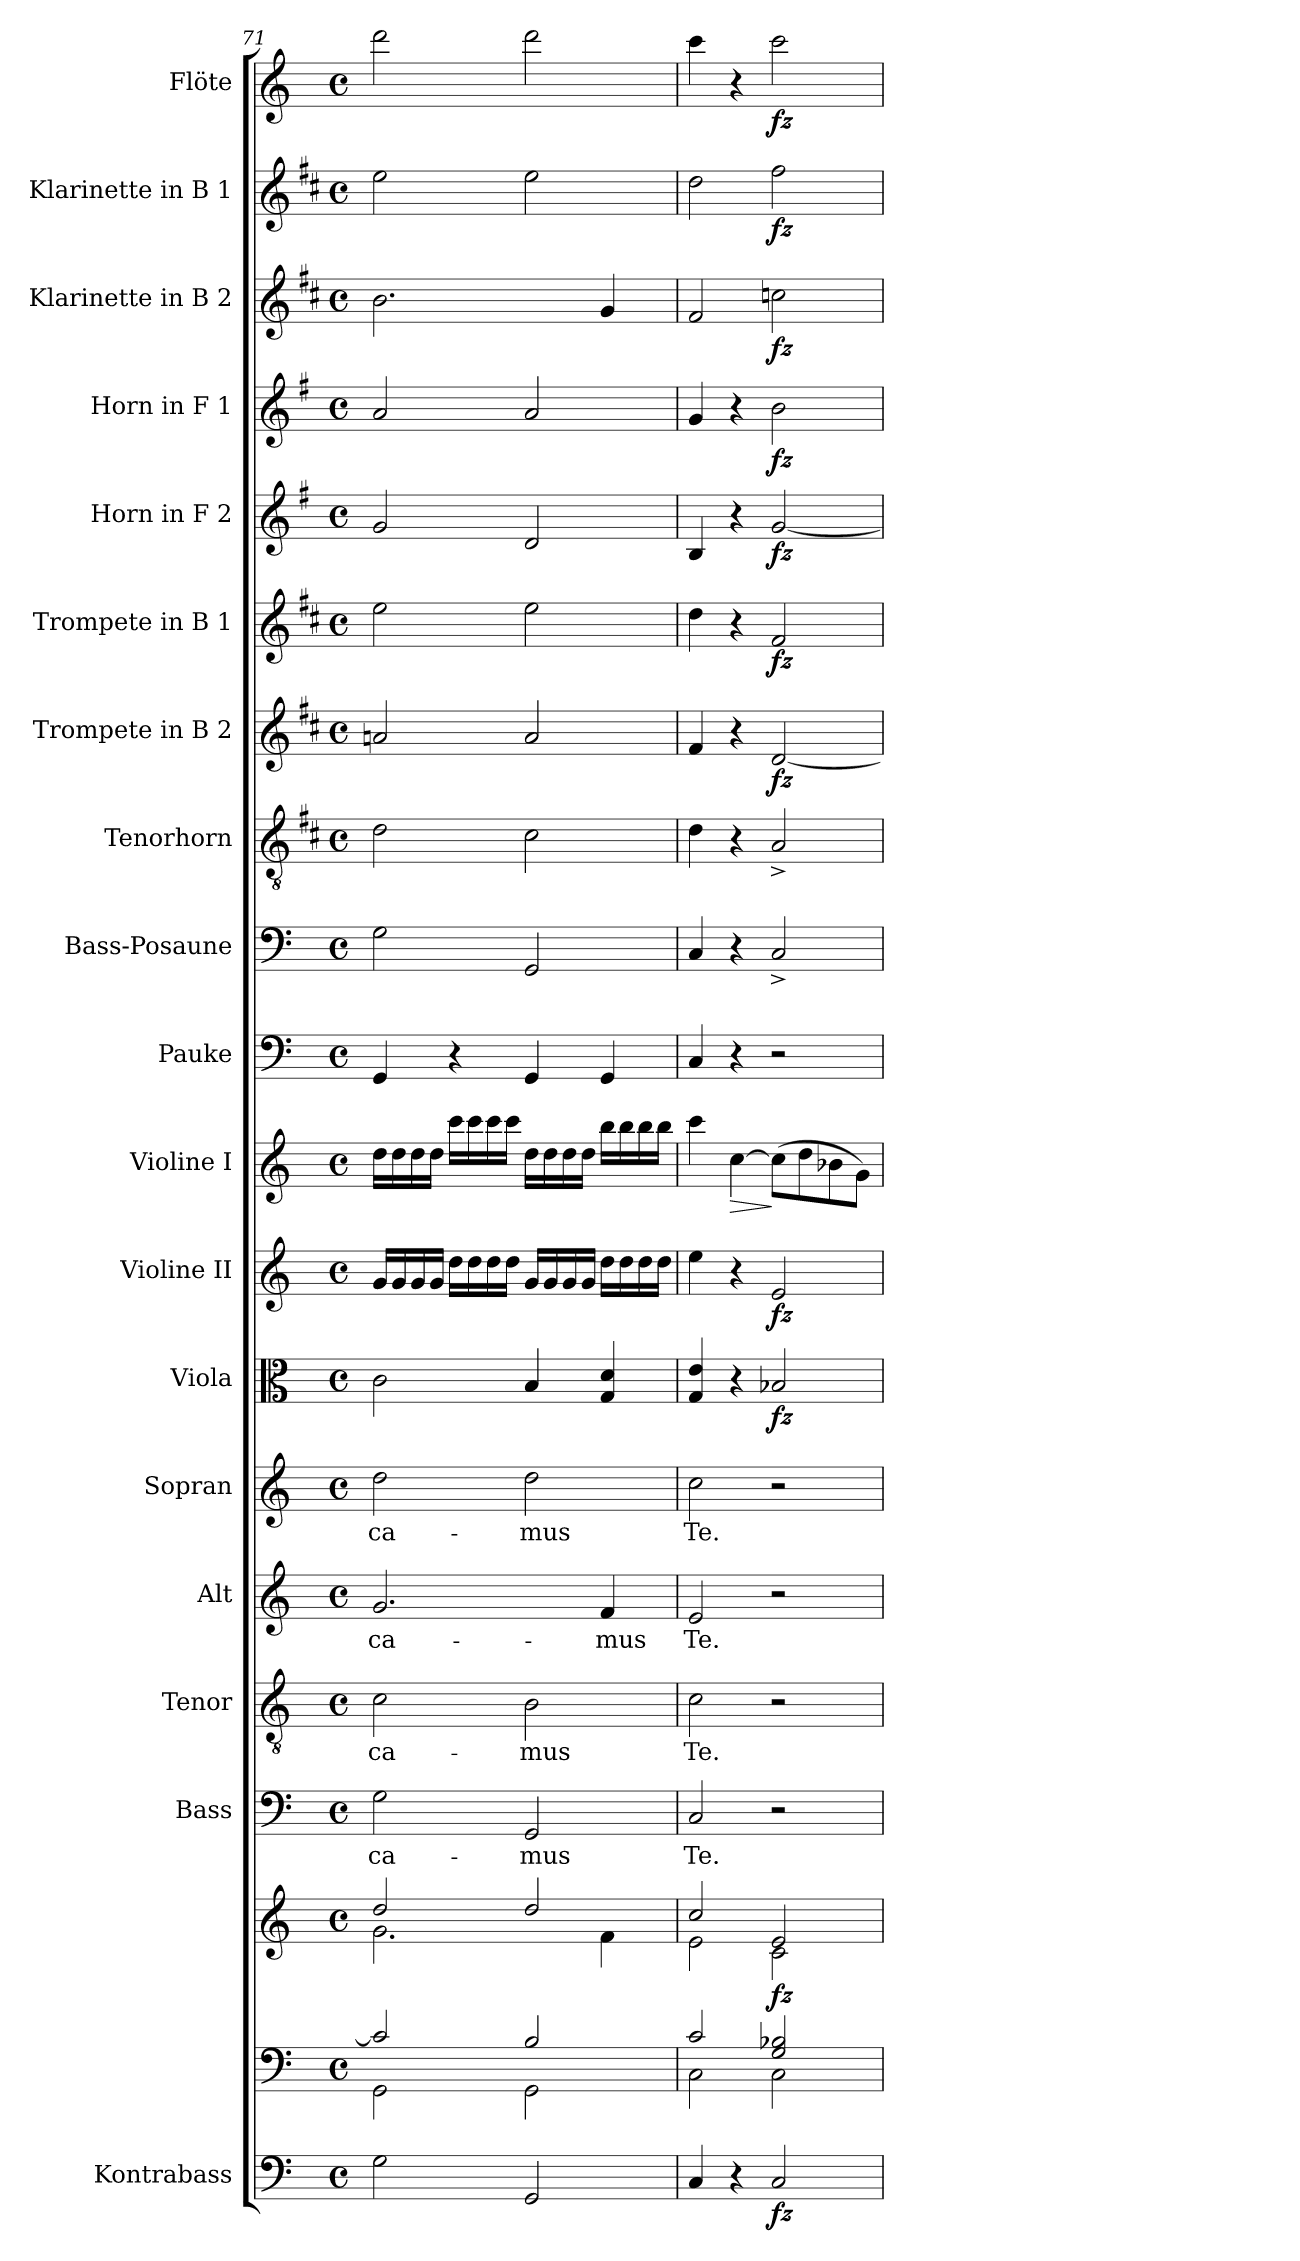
**kern	**dynam	**kern	**kern	**dynam	**kern	**text	**kern	**text	**kern	**text	**kern	**text	**kern	**dynam	**kern	**dynam	**kern	**dynam	**kern	**kern	**kern	**kern	**dynam	**kern	**dynam	**kern	**dynam	**kern	**dynam	**kern	**dynam	**kern	**dynam	**kern	**dynam
*part19	*part19	*part18	*part18	*part18	*part17	*part17	*part16	*part16	*part15	*part15	*part14	*part14	*part13	*part13	*part12	*part12	*part11	*part11	*part10	*part9	*part8	*part7	*part7	*part6	*part6	*part5	*part5	*part4	*part4	*part3	*part3	*part2	*part2	*part1	*part1
*staff20	*staff20	*staff19	*staff18	*staff18/19	*staff17	*staff17	*staff16	*staff16	*staff15	*staff15	*staff14	*staff14	*staff13	*staff13	*staff12	*staff12	*staff11	*staff11	*staff10	*staff9	*staff8	*staff7	*staff7	*staff6	*staff6	*staff5	*staff5	*staff4	*staff4	*staff3	*staff3	*staff2	*staff2	*staff1	*staff1
*I"Kontrabass	*	*	*	*	*I"Bass	*	*I"Tenor	*	*I"Alt	*	*I"Sopran	*	*I"Viola	*	*I"Violine II	*	*I"Violine I	*	*I"Pauke	*I"Bass-Posaune	*I"Tenorhorn	*I"Trompete in B 2	*	*I"Trompete in B 1	*	*I"Horn in F 2	*	*I"Horn in F 1	*	*I"Klarinette in B 2	*	*I"Klarinette in B 1	*	*I"Flöte	*
*I'Kb.	*	*	*	*	*I'B	*	*I'T	*	*I'A	*	*I'S	*	*I'Vla.	*	*I'Vl. II	*	*I'Vl. I	*	*I'Pk.	*I'B. Pos.	*I'T	*	*	*	*	*I'Hrn. 2	*	*I'Hrn. 1	*	*	*	*	*	*I'Fl.	*
*clefF4	*	*clefF4	*clefG2	*	*clefF4	*	*clefGv2	*	*clefG2	*	*clefG2	*	*clefC3	*	*clefG2	*	*clefG2	*	*clefF4	*clefF4	*clefGv2	*clefG2	*	*clefG2	*	*clefG2	*	*clefG2	*	*clefG2	*	*clefG2	*	*clefG2	*
*ITrd7c12	*	*	*	*	*	*	*	*	*	*	*	*	*	*	*	*	*	*	*	*	*ITrd1c2	*ITrd1c2	*	*ITrd1c2	*	*ITrd4c7	*	*ITrd4c7	*	*ITrd1c2	*	*ITrd1c2	*	*	*
*k[]	*	*k[]	*k[]	*	*k[]	*	*k[]	*	*k[]	*	*k[]	*	*k[]	*	*k[]	*	*k[]	*	*k[]	*k[]	*k[]	*k[]	*	*k[]	*	*k[]	*	*k[]	*	*k[]	*	*k[]	*	*k[]	*
*C:	*	*C:	*C:	*	*C:	*	*C:	*	*C:	*	*C:	*	*C:	*	*C:	*	*C:	*	*C:	*C:	*C:	*C:	*	*C:	*	*C:	*	*C:	*	*C:	*	*C:	*	*C:	*
*M4/4	*	*M4/4	*M4/4	*	*M4/4	*	*M4/4	*	*M4/4	*	*M4/4	*	*M4/4	*	*M4/4	*	*M4/4	*	*M4/4	*M4/4	*M4/4	*M4/4	*	*M4/4	*	*M4/4	*	*M4/4	*	*M4/4	*	*M4/4	*	*M4/4	*
*met(c)	*	*met(c)	*met(c)	*	*met(c)	*	*met(c)	*	*met(c)	*	*met(c)	*	*met(c)	*	*met(c)	*	*met(c)	*	*met(c)	*met(c)	*met(c)	*met(c)	*	*met(c)	*	*met(c)	*	*met(c)	*	*met(c)	*	*met(c)	*	*met(c)	*
=71	=71	=71	=71	=71	=71	=71	=71	=71	=71	=71	=71	=71	=71	=71	=71	=71	=71	=71	=71	=71	=71	=71	=71	=71	=71	=71	=71	=71	=71	=71	=71	=71	=71	=71	=71
*	*	*^	*^	*	*	*	*	*	*	*	*	*	*	*	*	*	*	*	*	*	*	*	*	*	*	*	*	*	*	*	*	*	*	*	*
!	!	!	!	!	!	!	!	!LO:LY:b	!	!LO:LY:b	!	!LO:LY:b	!	!LO:LY:b	!	!	!	!	!	!	!	!	!	!	!	!	!	!	!	!	!	!	!	!	!	!	!
2GG\	.	2c/]	2GG\	2dd/	2.g\	.	2G\	-ca-	2c\	-ca-	2.g/	-ca-	2dd\	-ca-	2c\	.	16g/LL	.	16dd\LL	.	4GG/	2G\	2c\	2gn/	.	2dd\	.	2c/	.	2d/	.	2.a\	.	2dd\	.	2ddd\	.
.	.	.	.	.	.	.	.	.	.	.	.	.	.	.	.	.	16g/	.	16dd\	.	.	.	.	.	.	.	.	.	.	.	.	.	.	.	.	.	.
.	.	.	.	.	.	.	.	.	.	.	.	.	.	.	.	.	16g/	.	16dd\	.	.	.	.	.	.	.	.	.	.	.	.	.	.	.	.	.	.
.	.	.	.	.	.	.	.	.	.	.	.	.	.	.	.	.	16g/JJ	.	16dd\JJ	.	.	.	.	.	.	.	.	.	.	.	.	.	.	.	.	.	.
.	.	.	.	.	.	.	.	.	.	.	.	.	.	.	.	.	16dd\LL	.	16ccc\LL	.	4r	.	.	.	.	.	.	.	.	.	.	.	.	.	.	.	.
.	.	.	.	.	.	.	.	.	.	.	.	.	.	.	.	.	16dd\	.	16ccc\	.	.	.	.	.	.	.	.	.	.	.	.	.	.	.	.	.	.
.	.	.	.	.	.	.	.	.	.	.	.	.	.	.	.	.	16dd\	.	16ccc\	.	.	.	.	.	.	.	.	.	.	.	.	.	.	.	.	.	.
.	.	.	.	.	.	.	.	.	.	.	.	.	.	.	.	.	16dd\JJ	.	16ccc\JJ	.	.	.	.	.	.	.	.	.	.	.	.	.	.	.	.	.	.
!	!	!	!	!	!	!	!	!LO:LY:b	!	!LO:LY:b	!	!	!	!LO:LY:b	!	!	!	!	!	!	!	!	!	!	!	!	!	!	!	!	!	!	!	!	!	!	!
2GGG/	.	2B/	2GG\	2dd/	.	.	2GG/	-mus	2B\	-mus	.	.	2dd\	-mus	4B/	.	16g/LL	.	16dd\LL	.	4GG/	2GG/	2B\	2g/	.	2dd\	.	2G/	.	2d/	.	.	.	2dd\	.	2ddd\	.
.	.	.	.	.	.	.	.	.	.	.	.	.	.	.	.	.	16g/	.	16dd\	.	.	.	.	.	.	.	.	.	.	.	.	.	.	.	.	.	.
.	.	.	.	.	.	.	.	.	.	.	.	.	.	.	.	.	16g/	.	16dd\	.	.	.	.	.	.	.	.	.	.	.	.	.	.	.	.	.	.
.	.	.	.	.	.	.	.	.	.	.	.	.	.	.	.	.	16g/JJ	.	16dd\JJ	.	.	.	.	.	.	.	.	.	.	.	.	.	.	.	.	.	.
!	!	!	!	!	!	!	!	!	!	!	!	!LO:LY:b	!	!	!	!	!	!	!	!	!	!	!	!	!	!	!	!	!	!	!	!	!	!	!	!	!
.	.	.	.	.	4f\	.	.	.	.	.	4f/	-mus	.	.	4G/ 4d/	.	16dd\LL	.	16bb\LL	.	4GG/	.	.	.	.	.	.	.	.	.	.	4f/	.	.	.	.	.
.	.	.	.	.	.	.	.	.	.	.	.	.	.	.	.	.	16dd\	.	16bb\	.	.	.	.	.	.	.	.	.	.	.	.	.	.	.	.	.	.
.	.	.	.	.	.	.	.	.	.	.	.	.	.	.	.	.	16dd\	.	16bb\	.	.	.	.	.	.	.	.	.	.	.	.	.	.	.	.	.	.
.	.	.	.	.	.	.	.	.	.	.	.	.	.	.	.	.	16dd\JJ	.	16bb\JJ	.	.	.	.	.	.	.	.	.	.	.	.	.	.	.	.	.	.
=72	=72	=72	=72	=72	=72	=72	=72	=72	=72	=72	=72	=72	=72	=72	=72	=72	=72	=72	=72	=72	=72	=72	=72	=72	=72	=72	=72	=72	=72	=72	=72	=72	=72	=72	=72	=72	=72
!	!	!	!	!	!	!	!	!LO:LY:b	!	!LO:LY:b	!	!LO:LY:b	!	!LO:LY:b	!	!	!	!	!	!	!	!	!	!	!	!	!	!	!	!	!	!	!	!	!	!	!
4CC/	.	2c/	2C\	2cc/	2e\	.	2C/	Te.	2c\	Te.	2e/	Te.	2cc\	Te.	4G/ 4e/	.	4ee\	.	4ccc\	.	4C/	4C/	4c\	4e/	.	4cc\	.	4E/	.	4c/	.	2e/	.	2cc\	.	4ccc\	.
!	!	!	!	!	!	!	!	!	!	!	!	!	!	!	!	!	!	!	!	!LO:HP:b	!	!	!	!	!	!	!	!	!	!	!	!	!	!	!	!	!
4r	.	.	.	.	.	.	.	.	.	.	.	.	.	.	4r	.	4r	.	[4cc\	>	4r	4r	4r	4r	.	4r	.	4r	.	4r	.	.	.	.	.	4r	.
!	!LO:DY:b	!	!	!	!	!LO:DY:b	!	!	!	!	!	!	!	!	!	!LO:DY:b	!	!LO:DY:b	!	!	!	!	!	!	!LO:DY:b	!	!LO:DY:b	!	!LO:DY:b	!	!LO:DY:b	!	!LO:DY:b	!	!LO:DY:b	!	!LO:DY:b
2CC/	fz	2G/ 2B-X/	2C\	2e/	2c\	fz	2r	.	2r	.	2r	.	2r	.	2B-X/	fz	2e/	fz	(>8cc\L]	]	2r	2C^</	2G^</	[2c/	fz	2e/	fz	[2c/	fz	2e\	fz	2b-X\	fz	2ee\	fz	2ccc\	fz
.	.	.	.	.	.	.	.	.	.	.	.	.	.	.	.	.	.	.	8dd\	.	.	.	.	.	.	.	.	.	.	.	.	.	.	.	.	.	.
.	.	.	.	.	.	.	.	.	.	.	.	.	.	.	.	.	.	.	8b-X\	.	.	.	.	.	.	.	.	.	.	.	.	.	.	.	.	.	.
.	.	.	.	.	.	.	.	.	.	.	.	.	.	.	.	.	.	.	8g\J)	.	.	.	.	.	.	.	.	.	.	.	.	.	.	.	.	.	.
*	*	*v	*v	*	*	*	*	*	*	*	*	*	*	*	*	*	*	*	*	*	*	*	*	*	*	*	*	*	*	*	*	*	*	*	*	*	*
*	*	*	*v	*v	*	*	*	*	*	*	*	*	*	*	*	*	*	*	*	*	*	*	*	*	*	*	*	*	*	*	*	*	*	*	*	*
=	=	=	=	=	=	=	=	=	=	=	=	=	=	=	=	=	=	=	=	=	=	=	=	=	=	=	=	=	=	=	=	=	=	=	=
*-	*-	*-	*-	*-	*-	*-	*-	*-	*-	*-	*-	*-	*-	*-	*-	*-	*-	*-	*-	*-	*-	*-	*-	*-	*-	*-	*-	*-	*-	*-	*-	*-	*-	*-	*-
